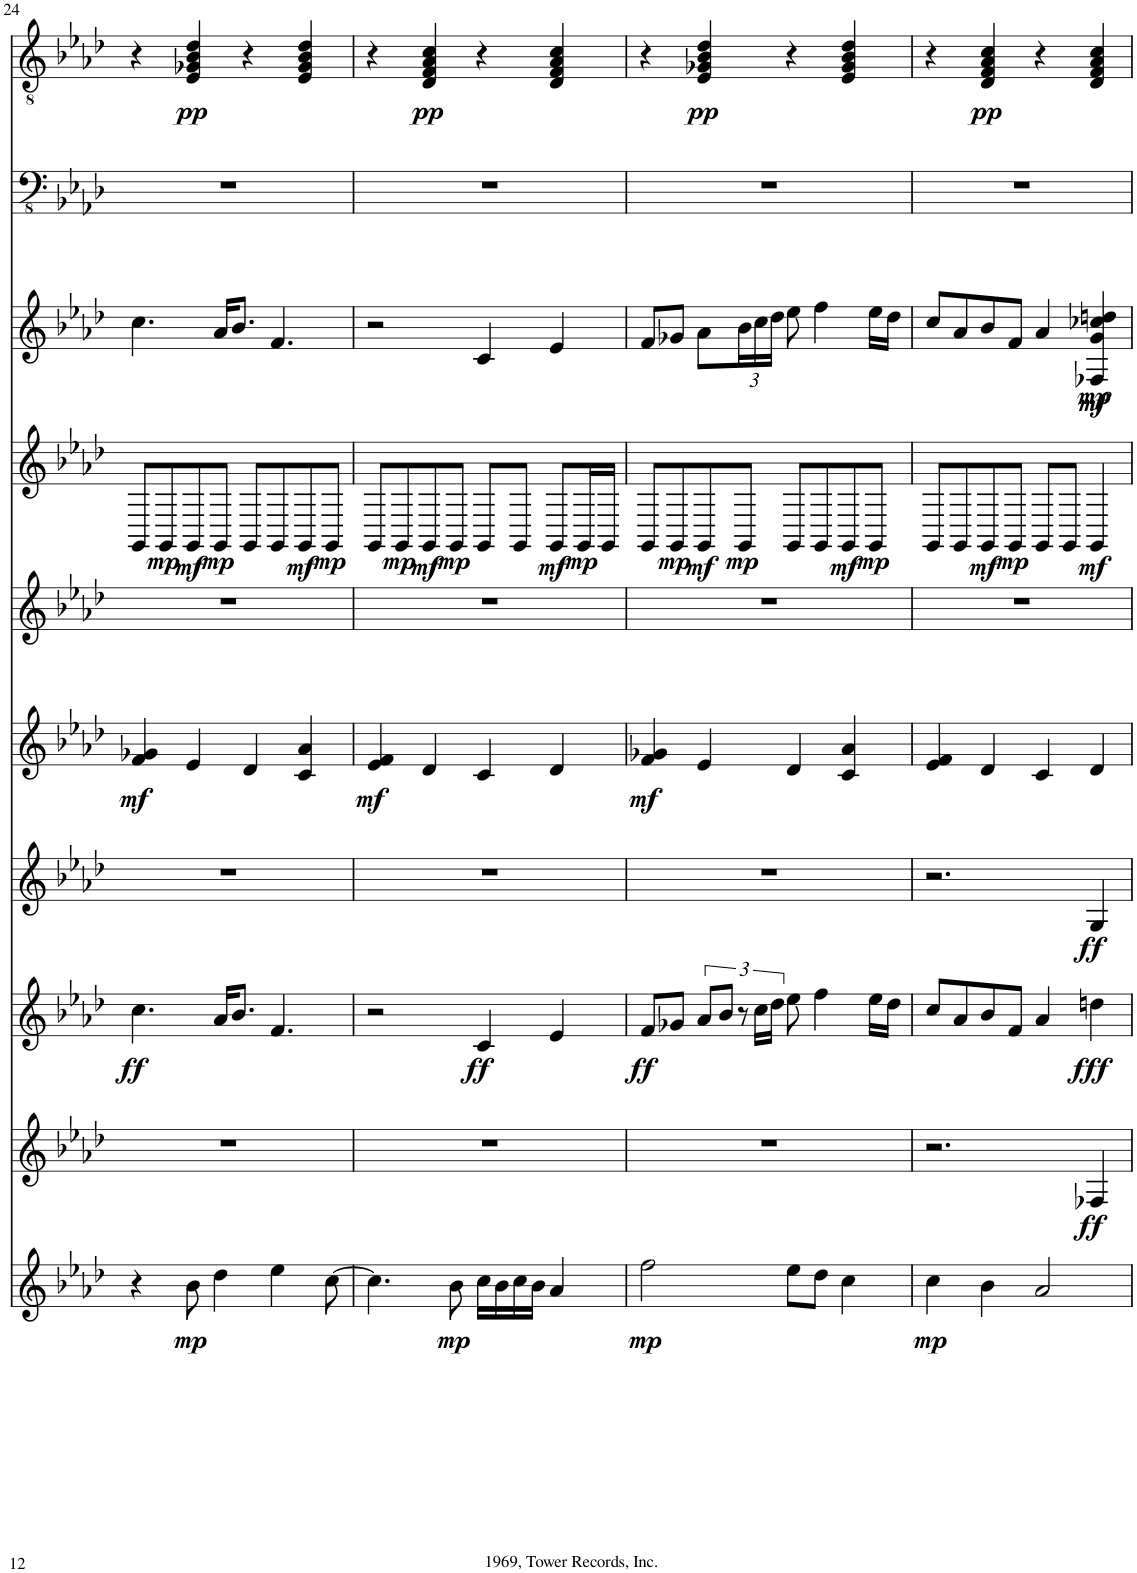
**kern	**dynam	**kern	**dynam	**kern	**dynam	**kern	**dynam	**kern	**dynam	**kern	**kern	**dynam	**kern	**dynam	**kern	**kern	**dynam
*part10	*part10	*part9	*part9	*part8	*part8	*part7	*part7	*part6	*part6	*part5	*part4	*part4	*part3	*part3	*part2	*part1	*part1
*staff10	*staff10	*staff9	*staff9	*staff8	*staff8	*staff7	*staff7	*staff6	*staff6	*staff5	*staff4	*staff4	*staff3	*staff3	*staff2	*staff1	*staff1
*I"Vocals	*	*I"Trombone	*	*I"Trumpet	*	*I"Sax	*	*I"Organ	*	*I"Piano interlude	*I"Piano	*	*I"Brass	*	*I"Bass	*I"Jazz Guitar	*
*	*	*I'Trb	*	*I'Tpt	*	*	*	*	*	*I'Pno	*I'Pno	*	*I'Brs	*	*	*	*
!!LO:PB:g=z
*clefG2	*	*clefG2	*	*clefG2	*	*clefG2	*	*clefG2	*	*clefG2	*clefG2	*	*clefG2	*	*clefFv4	*clefGv2	*
*	*	*	*	*Trd1c2	*	*Trd5c9	*	*	*	*	*	*	*	*	*	*	*
*k[b-e-a-d-]	*	*k[b-e-a-d-]	*	*k[b-e-a-d-]	*	*k[b-e-a-d-]	*	*k[b-e-a-d-]	*	*k[b-e-a-d-]	*k[b-e-a-d-]	*	*k[b-e-a-d-]	*	*k[b-e-a-d-]	*k[b-e-a-d-]	*
*M4/4	*	*M4/4	*	*M4/4	*	*M4/4	*	*M4/4	*	*M4/4	*M4/4	*	*M4/4	*	*M4/4	*M4/4	*
=24	=24	=24	=24	=24	=24	=24	=24	=24	=24	=24	=24	=24	=24	=24	=24	=24	=24
!	!	!	!	!	!LO:DY:b	!	!	!	!LO:DY:b	!	!	!	!	!	!	!	!
4r	.	1r	.	4.cc\	ff	1r	.	4f/ 4g-X/	mf	1r	8GG/L	.	4.cc\	.	1r	4r	.
!	!	!	!	!	!	!	!	!	!	!	!	!LO:DY:b	!	!	!	!	!
.	.	.	.	.	.	.	.	.	.	.	8GG/	mp	.	.	.	.	.
!	!LO:DY:b	!	!	!	!	!	!	!	!	!	!	!LO:DY:b	!	!	!	!	!LO:DY:b
8b-\	mp	.	.	.	.	.	.	4e-/	.	.	8GG/	mf	.	.	.	4E-/ 4G-X/ 4B-/ 4d-/	pp
!	!	!	!	!	!	!	!	!	!	!	!	!LO:DY:b	!	!	!	!	!
4dd-\	.	.	.	16a-/KL	.	.	.	.	.	.	8GG/J	mp	16a-/KL	.	.	.	.
.	.	.	.	8.b-/J	.	.	.	.	.	.	.	.	8.b-/J	.	.	.	.
.	.	.	.	.	.	.	.	4d-/	.	.	8GG/L	.	.	.	.	4r	.
4ee-\	.	.	.	4.f/	.	.	.	.	.	.	8GG/	.	4.f/	.	.	.	.
!	!	!	!	!	!	!	!	!	!	!	!	!LO:DY:b	!	!	!	!	!
.	.	.	.	.	.	.	.	4c/ 4a-/	.	.	8GG/	mf	.	.	.	4E-/ 4G-/ 4B-/ 4d-/	.
!	!	!	!	!	!	!	!	!	!	!	!	!LO:DY:b	!	!	!	!	!
[8cc\	.	.	.	.	.	.	.	.	.	.	8GG/J	mp	.	.	.	.	.
=25	=25	=25	=25	=25	=25	=25	=25	=25	=25	=25	=25	=25	=25	=25	=25	=25	=25
!	!	!	!	!	!	!	!	!	!LO:DY:b	!	!	!	!	!	!	!	!
4.cc\]	.	1r	.	2r	.	1r	.	4e-/ 4f/	mf	1r	8GG/L	.	2r	.	1r	4r	.
!	!	!	!	!	!	!	!	!	!	!	!	!LO:DY:b	!	!	!	!	!
.	.	.	.	.	.	.	.	.	.	.	8GG/	mp	.	.	.	.	.
!	!	!	!	!	!	!	!	!	!	!	!	!LO:DY:b	!	!	!	!	!LO:DY:b
.	.	.	.	.	.	.	.	4d-/	.	.	8GG/	mf	.	.	.	4D-/ 4F/ 4A-/ 4c/	pp
!	!LO:DY:b	!	!	!	!	!	!	!	!	!	!	!LO:DY:b	!	!	!	!	!
8b-\	mp	.	.	.	.	.	.	.	.	.	8GG/J	mp	.	.	.	.	.
!	!	!	!	!	!LO:DY:b	!	!	!	!	!	!	!	!	!	!	!	!
16cc\LL	.	.	.	4c/	ff	.	.	4c/	.	.	8GG/L	.	4c/	.	.	4r	.
16b-\	.	.	.	.	.	.	.	.	.	.	.	.	.	.	.	.	.
16cc\	.	.	.	.	.	.	.	.	.	.	8GG/J	.	.	.	.	.	.
16b-\JJ	.	.	.	.	.	.	.	.	.	.	.	.	.	.	.	.	.
!	!	!	!	!	!	!	!	!	!	!	!	!LO:DY:b	!	!	!	!	!
4a-/	.	.	.	4e-/	.	.	.	4d-/	.	.	8GG/L	mf	4e-/	.	.	4D-/ 4F/ 4A-/ 4c/	.
!	!	!	!	!	!	!	!	!	!	!	!	!LO:DY:b	!	!	!	!	!
.	.	.	.	.	.	.	.	.	.	.	16GG/L	mp	.	.	.	.	.
.	.	.	.	.	.	.	.	.	.	.	16GG/JJ	.	.	.	.	.	.
=26	=26	=26	=26	=26	=26	=26	=26	=26	=26	=26	=26	=26	=26	=26	=26	=26	=26
!	!LO:DY:b	!	!	!	!LO:DY:b	!	!	!	!LO:DY:b	!	!	!	!	!	!	!	!
2ff\	mp	1r	.	8f/L	ff	1r	.	4f/ 4g-X/	mf	1r	8GG/L	.	8f/L	.	1r	4r	.
!	!	!	!	!	!	!	!	!	!	!	!	!LO:DY:b	!	!	!	!	!
.	.	.	.	8g-X/J	.	.	.	.	.	.	8GG/	mp	8g-X/J	.	.	.	.
!	!	!	!	!	!	!	!	!	!	!	!	!LO:DY:b	!	!	!	!	!LO:DY:b
.	.	.	.	12a-/L	.	.	.	4e-/	.	.	8GG/	mf	8a-\L	.	.	4E-/ 4G-X/ 4B-/ 4d-/	pp
.	.	.	.	[24b-/J	.	.	.	.	.	.	.	.	.	.	.	.	.
*	*	*	*	*	*	*	*	*	*	*	*	*	*Xbrackettup	*	*	*	*
!	!	!	!	!	!	!	!	!	!	!	!	!LO:DY:b	!	!	!	!	!
.	.	.	.	8r	.	.	.	.	.	.	8GG/J	mp	24b-\L	.	.	.	.
.	.	.	.	.	.	.	.	.	.	.	.	.	24cc\	.	.	.	.
.	.	.	.	.	.	.	.	.	.	.	.	.	24dd-\JJ	.	.	.	.
8ee-\L	.	.	.	24b-/J]	.	.	.	4d-/	.	.	8GG/L	.	8ee-\	.	.	4r	.
.	.	.	.	24cc\LL	.	.	.	.	.	.	.	.	.	.	.	.	.
.	.	.	.	24dd-\JJ	.	.	.	.	.	.	.	.	.	.	.	.	.
8dd-\J	.	.	.	8ee-\	.	.	.	.	.	.	8GG/	.	4ff\	.	.	.	.
!	!	!	!	!	!	!	!	!	!	!	!	!LO:DY:b	!	!	!	!	!
4cc\	.	.	.	4ff\	.	.	.	4c/ 4a-/	.	.	8GG/	mf	.	.	.	4E-/ 4G-/ 4B-/ 4d-/	.
!	!	!	!	!	!	!	!	!	!	!	!	!LO:DY:b	!	!	!	!	!
.	.	.	.	.	.	.	.	.	.	.	8GG/J	mp	16ee-\LL	.	.	.	.
.	.	.	.	.	.	.	.	.	.	.	.	.	16dd-\JJ	.	.	.	.
8ryy	.	8ryy	.	16ee-\LL	.	8ryy	.	8ryy	.	8ryy	8ryy	.	8ryy	.	8ryy	8ryy	.
.	.	.	.	16dd-\JJ	.	.	.	.	.	.	.	.	.	.	.	.	.
=27	=27	=27	=27	=27	=27	=27	=27	=27	=27	=27	=27	=27	=27	=27	=27	=27	=27
!	!LO:DY:b	!	!	!	!	!	!	!	!	!	!	!	!	!	!	!	!
4cc\	mp	2.r	.	8cc/L	.	2.r	.	4e-/ 4f/	.	1r	8GG/L	.	8cc/L	.	1r	4r	.
.	.	.	.	8a-/	.	.	.	.	.	.	8GG/	.	8a-/	.	.	.	.
!	!	!	!	!	!	!	!	!	!	!	!	!LO:DY:b	!	!	!	!	!LO:DY:b
4b-\	.	.	.	8b-/	.	.	.	4d-/	.	.	8GG/	mf	8b-/	.	.	4D-/ 4F/ 4A-/ 4c/	pp
!	!	!	!	!	!	!	!	!	!	!	!	!LO:DY:b	!	!	!	!	!
.	.	.	.	8f/J	.	.	.	.	.	.	8GG/J	mp	8f/J	.	.	.	.
2a-/	.	.	.	4a-/	.	.	.	4c/	.	.	8GG/L	.	4a-/	.	.	4r	.
.	.	.	.	.	.	.	.	.	.	.	8GG/J	.	.	.	.	.	.
!	!	!	!LO:DY:b	!	!LO:DY:b	!	!LO:DY:b	!	!	!	!	!LO:DY:b	!	!LO:DY:b	!	!	!
!	!	!	!	!	!	!	!	!	!	!	!	!	!	!LO:DY:n=1:b	!	!	!
.	.	4F-X/	ff	4ddn\	fff	4G/	ff	4d-/	.	.	4GG/	mf	4F-X/ 4g/ 4cc-X/ 4ddn/	mf mp	.	4D-/ 4F/ 4A-/ 4c/	.
=	=	=	=	=	=	=	=	=	=	=	=	=	=	=	=	=	=
*-	*-	*-	*-	*-	*-	*-	*-	*-	*-	*-	*-	*-	*-	*-	*-	*-	*-
